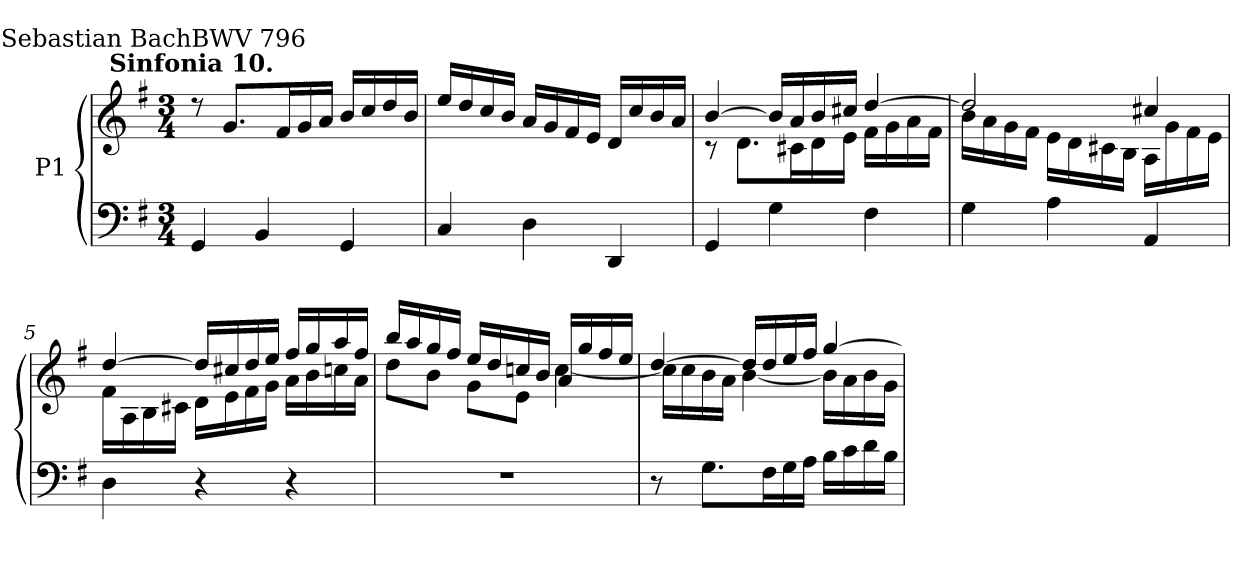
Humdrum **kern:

**kern	**kern
*part1	*part1
*staff2	*staff1
*I"P1	*
!!LO:PB:g=z
*clefF4	*clefG2
*k[f#]	*k[f#]
*G:	*G:
*M3/4	*M3/4
=1	=1
*	*^
!	!LO:TX:a:B:cj:t=Sinfonia 10.	!
!	!LO:TX:a:rj:t=Johann Sebastian Bach	!
!	!LO:TX:t=BWV 796	!
!	!	!LO:N:vis=1
4GGi/	8r	2.ryy
.	8.gi/L	.
4BBi/	.	.
.	16f#i/L	.
.	16gi/	.
.	16ai/JJ	.
4GGi/	16bi/LL	.
.	16cci/	.
.	16ddi/	.
.	16bi/JJ	.
=2	=2	=2
!	!	!LO:N:vis=1
4Ci/	16eei/LL	2.ryy
.	16ddi/	.
.	16cci/	.
.	16bi/JJ	.
4Di\	16ai/LL	.
.	16gi/	.
.	16f#i/	.
.	16ei/JJ	.
4DDi/	16di/LL	.
.	16cci/	.
.	16bi/	.
.	16ai/JJ	.
=3	=3	=3
4GGi/	[4bi/	8r
.	.	8.di\L
4Gi\	16bi/LL]	.
.	16ai/	16c#Xi\L
.	16bi/	16di\
.	16cc#Xi/JJ	16ei\JJ
4F#i\	[4ddi/	16f#i\LL
.	.	16gi\
.	.	16ai\
.	.	16f#i\JJ
!!LO:LB:g=z	!!
=4	=4	=4
4Gi\	2ddi/]	16bi\LL
.	.	16ai\
.	.	16gi\
.	.	16f#i\JJ
4Ai\	.	16ei\LL
.	.	16di\
.	.	16c#Xi\
.	.	16Bi\JJ
4AAi/	4cc#Xi/	16Ai\LL
.	.	16gi\
.	.	16f#i\
.	.	16ei\JJ
=5	=5	=5
4Di\	[4ddi/	16f#i\LL
.	.	16Ai\
.	.	16Bi\
.	.	16c#Xi\JJ
4r	16ddi/LL]	16di\LL
.	16cc#Xi/	16ei\
.	16ddi/	16f#i\
.	16eei/JJ	16gi\JJ
4r	16ff#i/LL	16ai\LL
.	16ggi/	16bi\
.	16aai/	16ccni\
.	16ff#i/JJ	16ai\JJ
=6	=6	=6
!LO:N:vis=1	!	!
2.r	16bbi/LL	8ddi\L
.	16aai/	.
.	16ggi/	8bi\J
.	16ff#i/JJ	.
.	16eei/LL	8gi\L
.	16ddi/	.
.	16ccni/	8ei\J
.	16bi/JJ	.
.	16ai/LL	[4cci\
.	16ggi/	.
.	16ff#i/	.
.	16eei/JJ	.
!!LO:LB:g=z	!!
=7	=7	=7
8r	[4ddi/	16cci\LL]
.	.	16cci\
8.Gi\L	.	16bi\
.	.	16ai\JJ
.	16ddi/LL]	[4bi\
16F#i\L	16ddi/	.
16Gi\	16eei/	.
16Ai\JJ	16ff#i/JJ	.
16Bi\LL	[4ggi/	16bi\LL]
16ci\	.	16ai\
16di\	.	16bi\
16Bi\JJ	.	16gi\JJ
*	*v	*v
=	=
*-	*-
